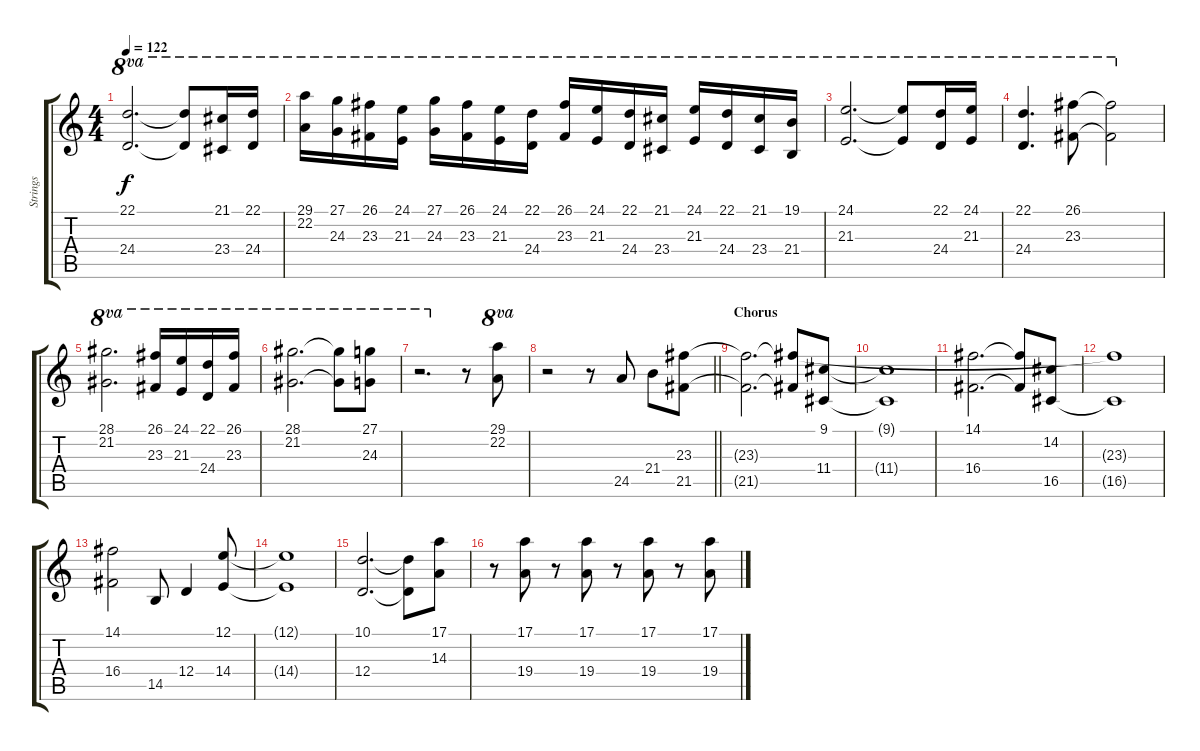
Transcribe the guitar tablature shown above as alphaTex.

\track ("Strings" "Strings") {instrument stringensemble1}
\staff {score tabs}
\tuning (E4 B3 G3 D3 A2 E2) {hide}
\ts (4 4)
\tempo 122
\clef g2
\ks c
(22.1 24.4).2{d ot 8va dy f} (22.1{t} 24.4{t}).8{ot 8va} (21.1 23.4).16{ot 8va} (22.1 24.4).16{ot 8va} |
(29.1 22.2).16{ot 8va} (27.1 24.3).16{ot 8va} (26.1 23.3).16{ot 8va} (24.1 21.3).16{ot 8va} (27.1 24.3).16{ot 8va} (26.1 23.3).16{ot 8va} (24.1 21.3).16{ot 8va} (22.1 24.4).16{ot 8va} (26.1 23.3).16{ot 8va} (24.1 21.3).16{ot 8va} (22.1 24.4).16{ot 8va} (21.1 23.4).16{ot 8va} (24.1 21.3).16{ot 8va} (22.1 24.4).16{ot 8va} (21.1 23.4).16{ot 8va} (19.1 21.4).16{ot 8va} |
(24.1 21.3).2{d ot 8va} (24.1{t} 21.3{t}).8{ot 8va} (22.1 24.4).16{ot 8va} (24.1 21.3).16{ot 8va} |
(22.1 24.4).4{d ot 8va} (26.1 23.3).8{ot 8va} (26.1{t} 23.3{t}).2{ot 8va} |
(28.1 21.2).2{d ot 8va} (26.1 23.3).16{ot 8va} (24.1 21.3).16{ot 8va} (22.1 24.4).16{ot 8va} (26.1 23.3).16{ot 8va} |
(28.1 21.2).2{d ot 8va} (28.1{t} 21.2{t}).8{ot 8va} (27.1 24.3).8{ot 8va} |
r.2{d ot 8va} r.8 (29.1 22.2).8{ot 8va} |
\barLineRight lightlight
r.2 r.8 24.5.8 21.4.8 (23.3 21.5).8 |
\section ("" "Chorus")
(23.3{t} 21.5{t}).2{d} (23.3{t} 21.5{t}).8 (9.1 11.4).8 |
(9.1{t} 11.4{t}).1 |
(14.1 16.4).2{d} (14.1{t} 16.4{t}).8 (14.2 16.5).8 |
(23.3{t} 16.5{t}).1 |
(14.1 16.4).2 14.5.8 12.4.4 (12.1 14.4).8 |
(12.1{t} 14.4{t}).1 |
(10.1 12.4).2{d} (10.1{t} 12.4{t}).8 (17.1 14.3).8 |
r.8 (17.1 19.4).8 r.8 (17.1 19.4).8 r.8 (17.1 19.4).8 r.8 (17.1 19.4).8
